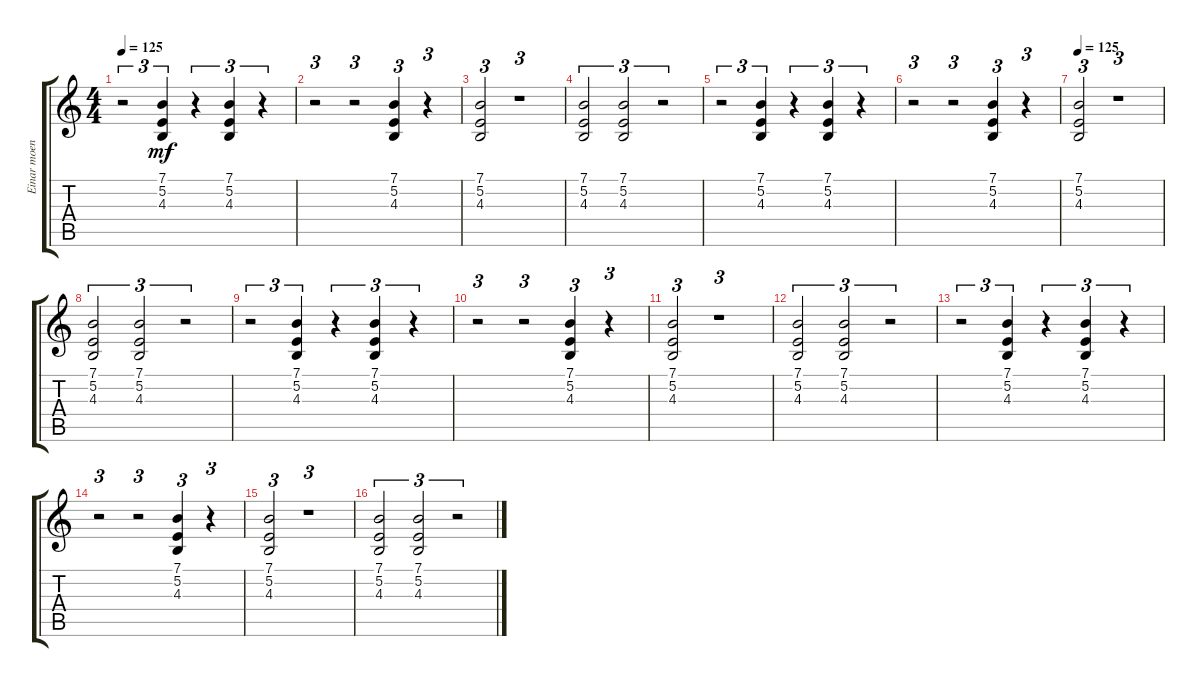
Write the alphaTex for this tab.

\track ("Einar moen (Effects)" "Einar moen") {instrument tubularbells}
\staff {score tabs}
\tuning (E4 B3 G3 D3 A2 E2) {hide}
\ts (4 4)
\tempo 125
\clef g2
\ks c
r.2{tu (3 2) dy mf} (7.1 5.2 4.3).4{tu (3 2)} r.4{tu (3 2)} (7.1 5.2 4.3).4{tu (3 2)} r.4{tu (3 2)} |
r.2{tu (3 2)} r.2{tu (3 2)} (7.1 5.2 4.3).4{tu (3 2)} r.4{tu (3 2)} |
(7.1 5.2 4.3).2{tu (3 2)} r.1{tu (3 2)} |
(7.1 5.2 4.3).2{tu (3 2)} (7.1 5.2 4.3).2{tu (3 2)} r.2{tu (3 2)} |
r.2{tu (3 2)} (7.1 5.2 4.3).4{tu (3 2)} r.4{tu (3 2)} (7.1 5.2 4.3).4{tu (3 2)} r.4{tu (3 2)} |
r.2{tu (3 2)} r.2{tu (3 2)} (7.1 5.2 4.3).4{tu (3 2)} r.4{tu (3 2)} |
\tempo 125
(7.1 5.2 4.3).2{tu (3 2) volume 6} r.1{tu (3 2)} |
(7.1 5.2 4.3).2{tu (3 2)} (7.1 5.2 4.3).2{tu (3 2)} r.2{tu (3 2)} |
r.2{tu (3 2)} (7.1 5.2 4.3).4{tu (3 2)} r.4{tu (3 2)} (7.1 5.2 4.3).4{tu (3 2)} r.4{tu (3 2)} |
r.2{tu (3 2)} r.2{tu (3 2)} (7.1 5.2 4.3).4{tu (3 2)} r.4{tu (3 2)} |
(7.1 5.2 4.3).2{tu (3 2)} r.1{tu (3 2)} |
(7.1 5.2 4.3).2{tu (3 2) volume 4} (7.1 5.2 4.3).2{tu (3 2)} r.2{tu (3 2)} |
r.2{tu (3 2)} (7.1 5.2 4.3).4{tu (3 2)} r.4{tu (3 2)} (7.1 5.2 4.3).4{tu (3 2)} r.4{tu (3 2)} |
r.2{tu (3 2)} r.2{tu (3 2)} (7.1 5.2 4.3).4{tu (3 2)} r.4{tu (3 2)} |
(7.1 5.2 4.3).2{tu (3 2)} r.1{tu (3 2)} |
(7.1 5.2 4.3).2{tu (3 2)} (7.1 5.2 4.3).2{tu (3 2)} r.2{tu (3 2)}
